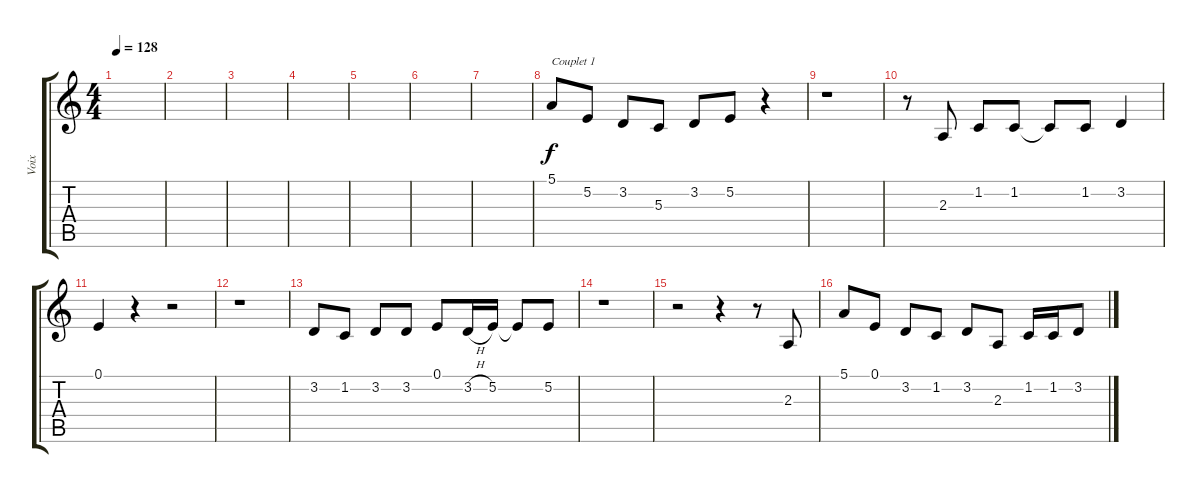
\track ("Voix" "Voix") {instrument accordion}
\staff {score tabs}
\tuning (E4 B3 G3 D3 A2 E2) {hide}
\ts (4 4)
\tempo 128
\clef g2
\ks c
|
|
|
|
|
|
|
5.1.8{txt "Couplet 1"} 5.2.8 3.2.8 5.3.8 3.2.8 5.2.8 r.4 |
r.1 |
r.8 2.3.8 1.2.8 1.2.8 1.2{t}.8 1.2.8 3.2.4 |
0.1.4 r.4 r.2 |
r.1 |
3.2.8 1.2.8 3.2.8 3.2.8 0.1.8 3.2{h}.16 5.2.16 5.2{t}.8 5.2.8 |
r.1 |
r.2 r.4 r.8 2.3.8 |
5.1.8 0.1.8 3.2.8 1.2.8 3.2.8 2.3.8 1.2.16 1.2.16 3.2.8
